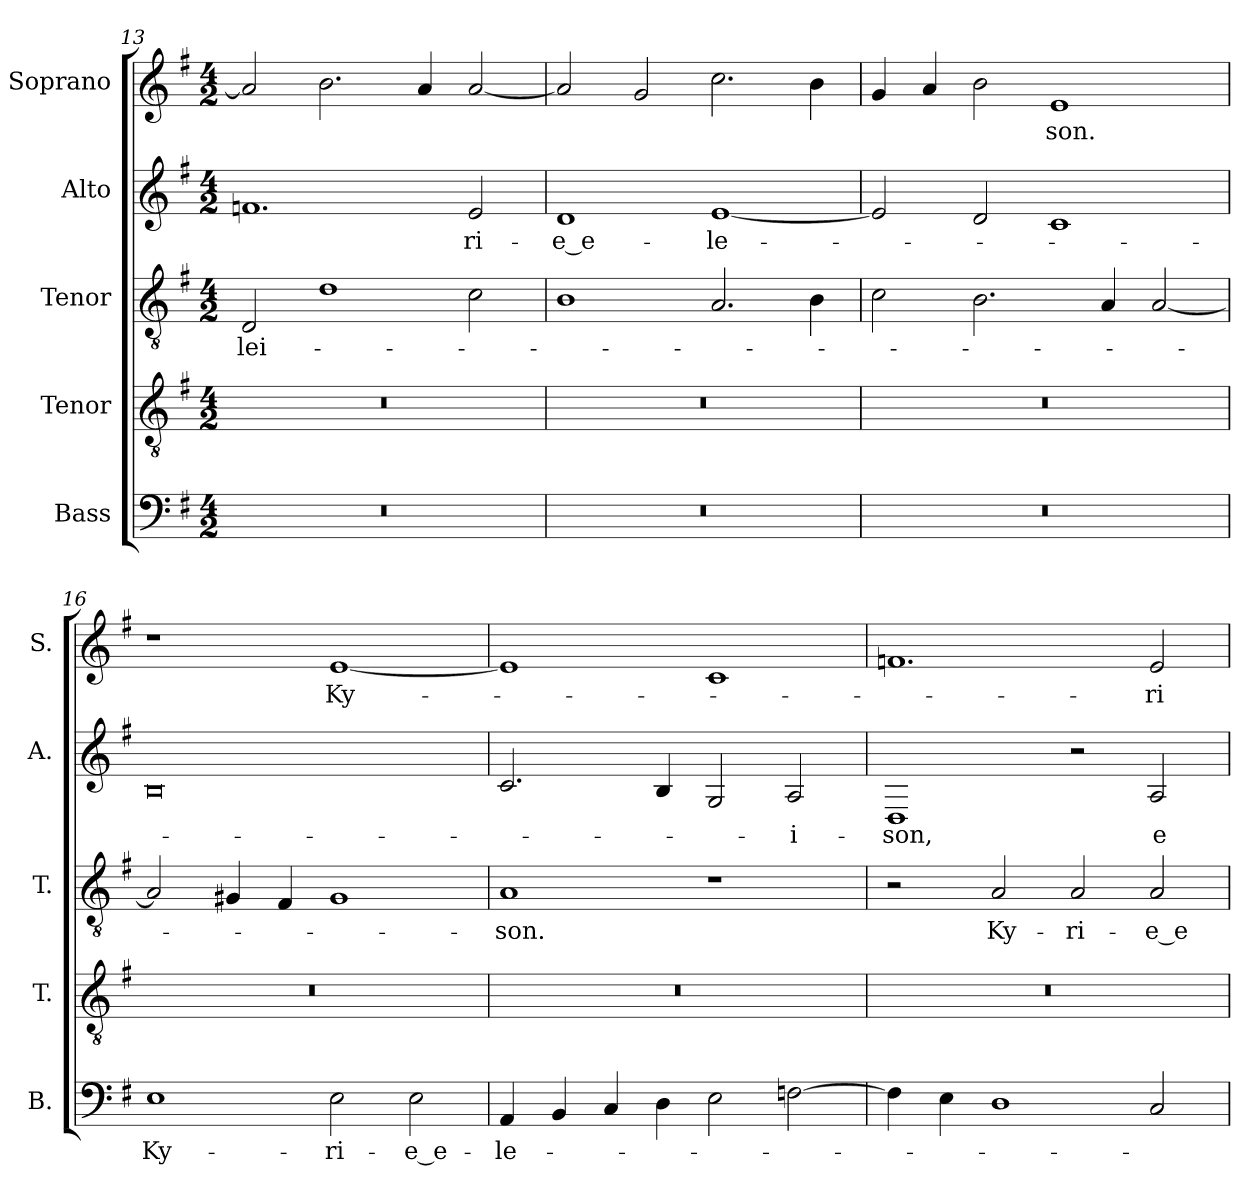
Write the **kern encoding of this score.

**kern	**text	**kern	**kern	**text	**kern	**text	**kern	**text
*part5	*part5	*part4	*part3	*part3	*part2	*part2	*part1	*part1
*staff5	*staff5	*staff4	*staff3	*staff3	*staff2	*staff2	*staff1	*staff1
*I"Bass	*	*I"Tenor	*I"Tenor	*	*I"Alto	*	*I"Soprano	*
*I'B.	*	*I'T.	*I'T.	*	*I'A.	*	*I'S.	*
*clefF4	*	*clefGv2	*clefGv2	*	*clefG2	*	*clefG2	*
*	*	*ITrd7c12	*ITrd7c12	*	*	*	*	*
*k[f#]	*	*k[f#]	*k[f#]	*	*k[f#]	*	*k[f#]	*
*G:	*	*G:	*G:	*	*G:	*	*G:	*
*M4/2	*	*M4/2	*M4/2	*	*M4/2	*	*M4/2	*
=13	=13	=13	=13	=13	=13	=13	=13	=13
!LO:N:vis=1	!	!LO:N:vis=1	!	!	!	!	!	!
!	!	!	!	!LO:LY:b:color=#000000	!	!	!	!
0r	.	0r	2DDi/	-lei-	1.fni	.	2ai/]	.
.	.	.	1Di	.	.	.	2.bi\	.
.	.	.	.	.	.	.	4ai/	.
!	!	!	!	!	!	!LO:LY:b:color=#000000	!	!
.	.	.	2Ci\	.	2ei/	-ri-	[2ai/	.
=14	=14	=14	=14	=14	=14	=14	=14	=14
!LO:N:vis=1	!	!LO:N:vis=1	!	!	!	!	!	!
!	!	!	!	!	!	!LO:LY:b:color=#000000	!	!
0r	.	0r	1BBi	.	1di	-e_e-	2ai/]	.
.	.	.	.	.	.	.	2gi/	.
!	!	!	!	!	!	!LO:LY:b:color=#000000	!	!
.	.	.	2.AAi/	.	[1ei	-le-	2.cci\	.
.	.	.	4BBi\	.	.	.	4bi\	.
=15	=15	=15	=15	=15	=15	=15	=15	=15
!LO:N:vis=1	!	!LO:N:vis=1	!	!	!	!	!	!
0r	.	0r	2Ci\	.	2ei/]	.	4gi/	.
.	.	.	.	.	.	.	4ai/	.
.	.	.	2.BBi\	.	2di/	.	2bi\	.
!	!	!	!	!	!	!	!	!LO:LY:b:color=#000000
.	.	.	.	.	1ci	.	1ei	-son.
.	.	.	4AAi/	.	.	.	.	.
.	.	.	[2AAi/	.	.	.	.	.
!!LO:LB:g=z
=16	=16	=16	=16	=16	=16	=16	=16	=16
!	!LO:LY:b:color=#000000	!LO:N:vis=1	!	!	!	!	!	!
1Ei	Ky-	0r	2AAi/]	.	0Bi	.	1r	.
.	.	.	4GG#Xi/	.	.	.	.	.
.	.	.	4FF#i/	.	.	.	.	.
!	!LO:LY:b:color=#000000	!	!	!	!	!	!	!
!	!	!	!	!	!	!	!	!LO:LY:b:color=#000000
2Ei\	-ri-	.	1GG#i	.	.	.	[1ei	Ky-
!	!LO:LY:b:color=#000000	!	!	!	!	!	!	!
2Ei\	-e_e-	.	.	.	.	.	.	.
=17	=17	=17	=17	=17	=17	=17	=17	=17
!	!LO:LY:b:color=#000000	!LO:N:vis=1	!	!	!	!	!	!
!	!	!	!	!LO:LY:b:color=#000000	!	!	!	!
4AAi/	-le-	0r	1AAi	-son.	2.ci/	.	1ei]	.
4BBi/	.	.	.	.	.	.	.	.
4Ci/	.	.	.	.	.	.	.	.
4Di\	.	.	.	.	4Bi/	.	.	.
2Ei\	.	.	1r	.	2Gi/	.	1ci	.
!	!	!	!	!	!	!LO:LY:b:color=#000000	!	!
[2Fni\	.	.	.	.	2Ai/	-i-	.	.
=18	=18	=18	=18	=18	=18	=18	=18	=18
!	!	!LO:N:vis=1	!	!	!	!	!	!
!	!	!	!	!	!	!LO:LY:b:color=#000000	!	!
4Fi\]	.	0r	2r	.	1Di	-son,	1.fni	.
4Ei\	.	.	.	.	.	.	.	.
!	!	!	!	!LO:LY:b:color=#000000	!	!	!	!
1Di	.	.	2AAi/	Ky-	.	.	.	.
!	!	!	!	!LO:LY:b:color=#000000	!	!	!	!
.	.	.	2AAi/	-ri-	2r	.	.	.
!	!	!	!	!LO:LY:b:color=#000000	!	!	!	!
!	!	!	!	!	!	!LO:LY:b:color=#000000	!	!
!	!	!	!	!	!	!	!	!LO:LY:b:color=#000000
2Ci/	.	.	2AAi/	-e_e-	2Ai/	e-	2ei/	-ri-
=	=	=	=	=	=	=	=	=
*-	*-	*-	*-	*-	*-	*-	*-	*-
